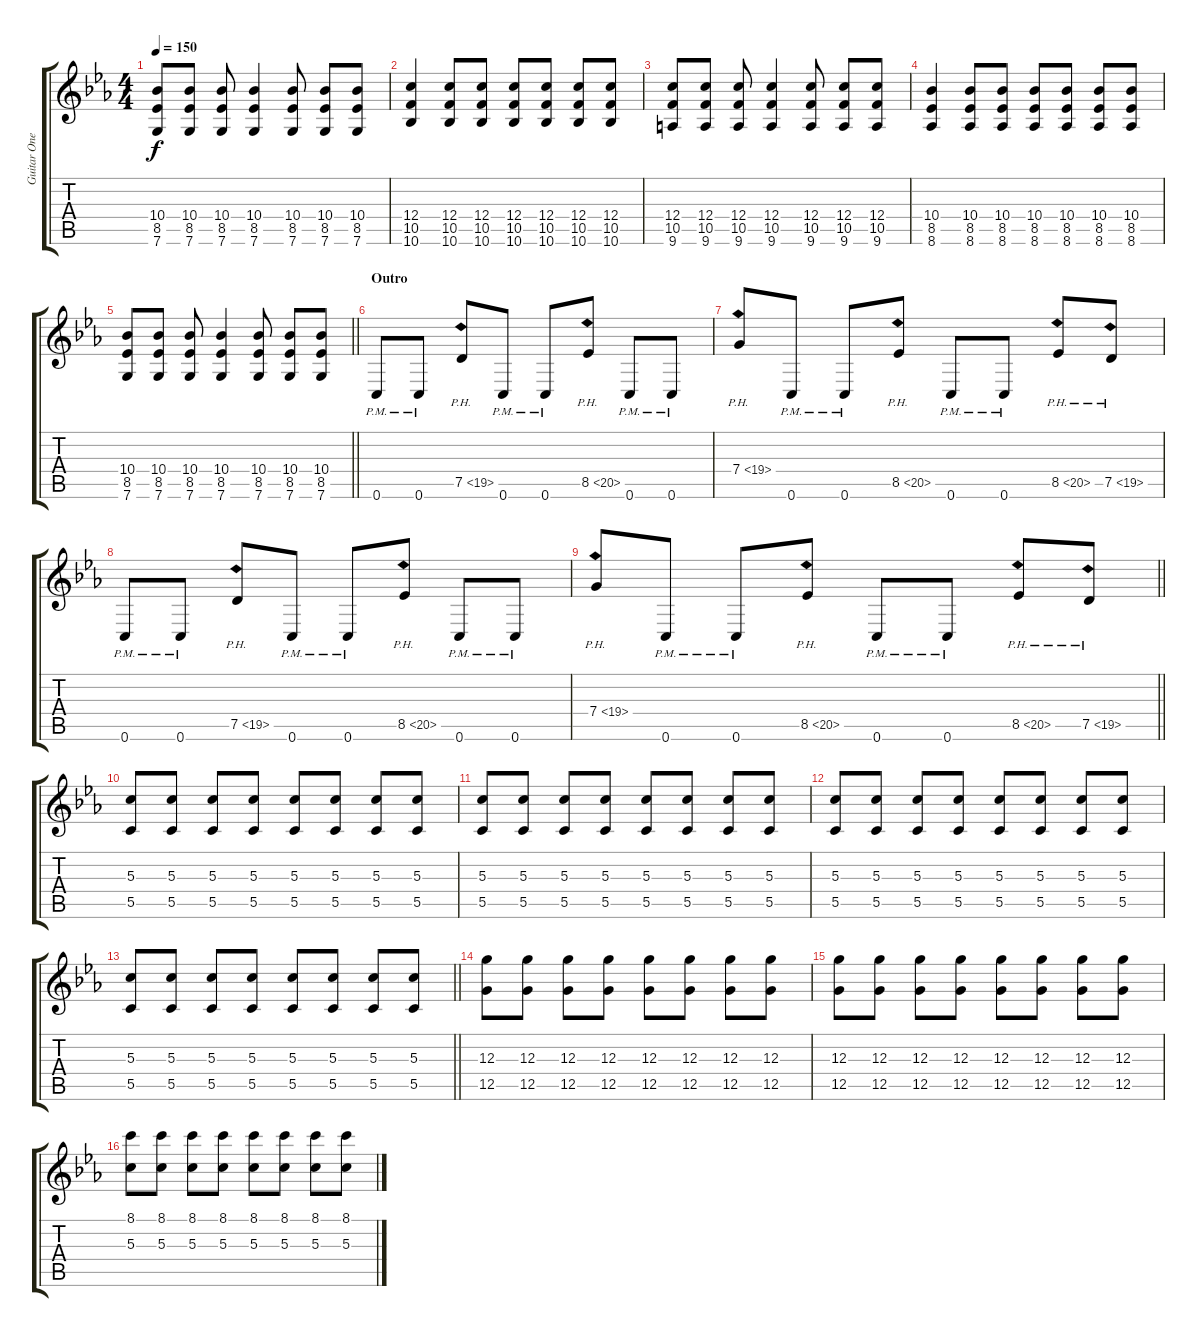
\track ("Guitar One" "Guitar One") {instrument distortionguitar}
\staff {score tabs}
\tuning (E4 C4 G3 C3 G2 C2) {hide}
\ts (4 4)
\tempo 150
\clef g2
\ks cminor
(10.4 8.5 7.6).8{dy f} (10.4 8.5 7.6).8 (10.4 8.5 7.6).8 (10.4 8.5 7.6).4 (10.4 8.5 7.6).8 (10.4 8.5 7.6).8 (10.4 8.5 7.6).8 |
(12.4 10.5 10.6).4 (12.4 10.5 10.6).8 (12.4 10.5 10.6).8 (12.4 10.5 10.6).8 (12.4 10.5 10.6).8 (12.4 10.5 10.6).8 (12.4 10.5 10.6).8 |
(12.4 10.5 9.6).8 (12.4 10.5 9.6).8 (12.4 10.5 9.6).8 (12.4 10.5 9.6).4 (12.4 10.5 9.6).8 (12.4 10.5 9.6).8 (12.4 10.5 9.6).8 |
(10.4 8.5 8.6).4 (10.4 8.5 8.6).8 (10.4 8.5 8.6).8 (10.4 8.5 8.6).8 (10.4 8.5 8.6).8 (10.4 8.5 8.6).8 (10.4 8.5 8.6).8 |
\barLineRight lightlight
(10.4 8.5 7.6).8 (10.4 8.5 7.6).8 (10.4 8.5 7.6).8 (10.4 8.5 7.6).4 (10.4 8.5 7.6).8 (10.4 8.5 7.6).8 (10.4 8.5 7.6).8 |
\section ("" "Outro")
0.6{pm}.8 0.6{pm}.8 7.5{ph 12}.8 0.6{pm}.8 0.6{pm}.8 8.5{ph 12}.8 0.6{pm}.8 0.6{pm}.8 |
7.4{ph 12}.8 0.6{pm}.8 0.6{pm}.8 8.5{ph 12}.8 0.6{pm}.8 0.6{pm}.8 8.5{ph 12}.8 7.5{ph 12}.8 |
0.6{pm}.8 0.6{pm}.8 7.5{ph 12}.8 0.6{pm}.8 0.6{pm}.8 8.5{ph 12}.8 0.6{pm}.8 0.6{pm}.8 |
\barLineRight lightlight
7.4{ph 12}.8 0.6{pm}.8 0.6{pm}.8 8.5{ph 12}.8 0.6{pm}.8 0.6{pm}.8 8.5{ph 12}.8 7.5{ph 12}.8 |
(5.3 5.5).8{volume 13 balance 8} (5.3 5.5).8 (5.3 5.5).8 (5.3 5.5).8 (5.3 5.5).8 (5.3 5.5).8 (5.3 5.5).8 (5.3 5.5).8 |
(5.3 5.5).8 (5.3 5.5).8 (5.3 5.5).8 (5.3 5.5).8 (5.3 5.5).8 (5.3 5.5).8 (5.3 5.5).8 (5.3 5.5).8 |
(5.3 5.5).8 (5.3 5.5).8 (5.3 5.5).8 (5.3 5.5).8 (5.3 5.5).8 (5.3 5.5).8 (5.3 5.5).8 (5.3 5.5).8 |
\barLineRight lightlight
(5.3 5.5).8 (5.3 5.5).8 (5.3 5.5).8 (5.3 5.5).8 (5.3 5.5).8 (5.3 5.5).8 (5.3 5.5).8 (5.3 5.5).8 |
(12.3 12.5).8 (12.3 12.5).8 (12.3 12.5).8 (12.3 12.5).8 (12.3 12.5).8 (12.3 12.5).8 (12.3 12.5).8 (12.3 12.5).8 |
(12.3 12.5).8 (12.3 12.5).8 (12.3 12.5).8 (12.3 12.5).8 (12.3 12.5).8 (12.3 12.5).8 (12.3 12.5).8 (12.3 12.5).8 |
(8.1 5.3).8 (8.1 5.3).8 (8.1 5.3).8 (8.1 5.3).8 (8.1 5.3).8 (8.1 5.3).8 (8.1 5.3).8 (8.1 5.3).8
